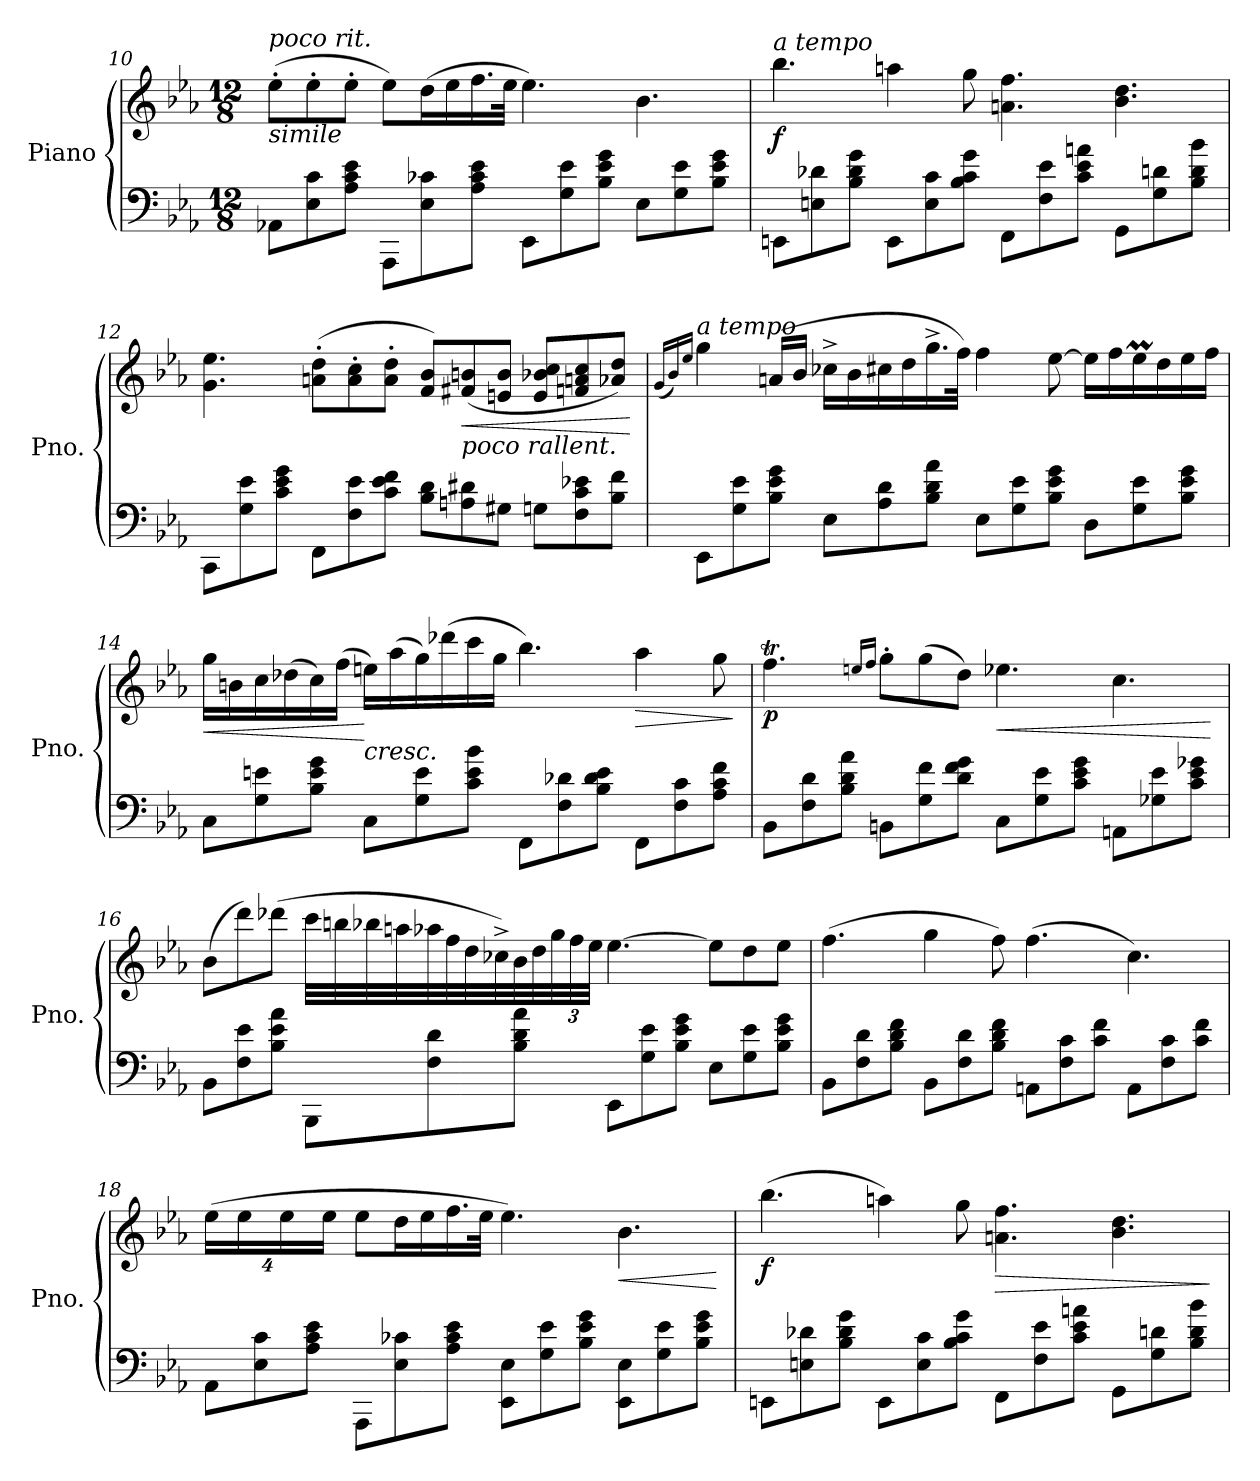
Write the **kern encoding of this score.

**kern	**kern	**dynam
*part1	*part1	*part1
*staff2	*staff1	*staff1/2
*I"Piano	*	*
*I'Pno.	*	*
*clefF4	*clefG2	*
*k[b-e-a-]	*k[b-e-a-]	*
*M12/8	*M12/8	*
=10	=10	=10
!	!LO:TX:b:i:t=simile	!
!	!LO:TX:a:i:t=poco rit.	!
8AA-X\L	(>8ee-'\L	.
8E-\ 8c\	8ee-'\	.
8A-\ 8c\ 8e-\J	8ee-'\J	.
8AAA-\L	8ee-\L)	.
8E-\ 8c-X\	(>16dd\L	.
.	16ee-\	.
8A-\ 8c-\ 8e-\J	16.ff\	.
.	32ee-\JJk	.
8EE-\L	4.ee-\)	.
8G\ 8e-\	.	.
8B-\ 8e-\ 8g\J	.	.
8E-\L	4.b-\	.
8G\ 8e-\	.	.
8B-\ 8e-\ 8g\J	.	.
=11	=11	=11
!	!LO:TX:a:i:t=a tempo	!
!	!	!LO:DY:b
8EEn\L	4.bb-\	f
8En\ 8d-X\	.	.
8B-\ 8d-\ 8g\J	.	.
8EE\L	4aan\	.
8E\ 8c\	.	.
8B-\ 8c\ 8g\J	8gg\	.
8FF\L	4.an\ 4.ff\	.
8F\ 8e-\	.	.
8c\ 8e-\ 8an\J	.	.
8GG\L	4.b-\ 4.dd\	.
8G\ 8dn\	.	.
8B-\ 8d\ 8b-\J	.	.
!!LO:LB:g=z
=12	=12	=12
8CC\L	4.g\ 4.ee-\	.
8G\ 8e-\	.	.
8c\ 8e-\ 8g\J	.	.
8FF\L	(>8an\' 8dd\'L	.
8F\ 8e-\	8a\' 8cc\'	.
8c\ 8e-\ 8f\J	8a\' 8dd\'J	.
8B-\ 8d\L	8f/ 8b-/L)	.
!	!LO:TX:b:i:t=poco rallent.	!
!	!	!LO:HP:b
8An\ 8d#X\	(<8f#X/ 8bn/	<
8G#X\J	8en/ 8b/J	.
8Gn\L	8e/ 8b-X/ 8cc/L	.
8F\ 8c\ 8e-X\	8fn/ 8an/ 8cc/	.
8B-\ 8f\J	8a-X/ 8dd/J)	.
.	.	[
=13	=13	=13
.	(<16qg/LL	.
.	16qb-/)	.
.	16qee-/JJ	.
!	!LO:TX:a:i:t=a tempo	!
!	!	!LO:DY:b
!	!	!LO:DY:n=1:b
8EE-\L	4gg\	fp other-dynamics
8G\ 8e-\	.	.
8B-\ 8e-\ 8g\J	(>16an/LL	.
.	16b-/JJ	.
8E-\L	16cc-X^\LL	.
.	16b-\	.
8A-\ 8d\	16cc#X\	.
.	16dd\	.
8B-\ 8d\ 8a-\J	16.gg^\	.
.	32ff\JJk)	.
8E-\L	4ff\	.
8G\ 8e-\	.	.
8B-\ 8e-\ 8g\J	[8ee-\	.
8D\L	16ee-\LL]	.
.	16ff\	.
8G\ 8e-\	16ee-M\	.
.	16dd\	.
8B-\ 8e-\ 8g\J	16ee-\	.
.	16ff\JJ	.
!!LO:LB:g=z
=14	=14	=14
!	!	!LO:HP:b
8C\L	16gg\LL	<
.	16bn\	.
8G\ 8en\	16cc\	.
.	(>16dd-X\	.
8B-\ 8e\ 8g\J	16cc\)	.
.	(>16ff\JJ	.
!	!LO:TX:b:i:t=cresc.	!
8C\L	16een\LL)	[
.	(>16aa-\	.
8G\ 8e\	16gg\)	.
.	(>16ddd-X\	.
8c\ 8e\ 8b-\J	16ccc\	.
.	16gg\JJ	.
8FF\L	4.bb-\)	.
8F\ 8d-X\	.	.
8B-\ 8d-\ 8e\J	.	.
!	!	!LO:HP:b
8FF\L	4aa-\	>
8F\ 8c\	.	.
8A-\ 8c\ 8f\J	8gg\	.
.	.	]
=15	=15	=15
!	!	!LO:DY:b
8BB-\L	4.ffT\	p
8F\ 8d\	.	.
8B-\ 8d\ 8a-\J	.	.
.	16qeen/LL	.
.	16qff/JJ	.
8BBn\L	8gg'\L	.
8G\ 8f\	(>8gg\	.
8d\ 8f\ 8g\J	8dd\J)	.
!	!	!LO:HP:b
8C\L	4.ee-X\	<
8G\ 8e-\	.	.
8c\ 8e-\ 8g\J	.	.
8AAn\L	4.cc\	.
8G-X\ 8e-\	.	.
8c\ 8e-\ 8g-X\J	.	.
.	.	[
!!LO:LB:g=z
=16	=16	=16
8BB-\L	(>8b-\L	.
8F\ 8e-\	8ddd\)	.
8B-\ 8e-\ 8a-\J	(>8ddd-X\J	.
8BBB-\L	32ccc\LLL	.
.	32bbn\	.
.	32bb-X\	.
.	32aan\	.
8F\ 8d\	32aa-X\	.
.	32ff\	.
.	32dd\	.
.	32cc-X^\)	.
8B-\ 8d\ 8a-\J	32b-\	.
.	32dd\	.
*	*Xbrackettup	*
.	48gg\	.
.	48ff\	.
.	48ee-\JJJ	.
8EE-\L	[4.ee-\	.
8G\ 8e-\	.	.
8B-\ 8e-\ 8g\J	.	.
8E-\L	8ee-\L]	.
8G\ 8e-\	8dd\	.
8B-\ 8e-\ 8g\J	8ee-\J	.
=17	=17	=17
8BB-\L	(>4.ff\	.
8F\ 8d\	.	.
8B-\ 8d\ 8f\J	.	.
8BB-\L	4gg\	.
8F\ 8d\	.	.
8B-\ 8d\ 8f\J	8ff\)	.
8AAn\L	(>4.ff\	.
8F\ 8c\	.	.
8c\ 8f\J	.	.
8AA\L	4.cc\)	.
8F\ 8c\	.	.
8c\ 8f\J	.	.
!!LO:LB:g=z
=18	=18	=18
8AA-\L	(>32%3ee-\L	.
.	32%3ee-\	.
8E-\ 8c\	.	.
.	32%3ee-\	.
8A-\ 8c\ 8e-\J	.	.
.	32%3ee-\J	.
8AAA-\L	8ee-\L	.
8E-\ 8c-X\	16dd\L	.
.	16ee-\	.
8A-\ 8c-\ 8e-\J	16.ff\	.
.	32ee-\JJk	.
8EE-\ 8E-\L	4.ee-\)	.
8G\ 8e-\	.	.
8B-\ 8e-\ 8g\J	.	.
!	!	!LO:HP:b
8EE-\ 8E-\L	4.b-\	<
8G\ 8e-\	.	.
8B-\ 8e-\ 8g\J	.	.
.	.	[
=19	=19	=19
!	!	!LO:DY:b
8EEn\L	(>4.bb-\	f
8En\ 8d-X\	.	.
8B-\ 8d-\ 8g\J	.	.
8EE\L	4aan\)	.
8E\ 8c\	.	.
8B-\ 8c\ 8g\J	8gg\	.
!	!	!LO:HP:b
8FF\L	4.an\ 4.ff\	>
8F\ 8e-\	.	.
8c\ 8e-\ 8an\J	.	.
8GG\L	4.b-\ 4.dd\	.
8G\ 8dn\	.	.
8B-\ 8d\ 8b-\J	.	.
.	.	]
=	=	=
*-	*-	*-
